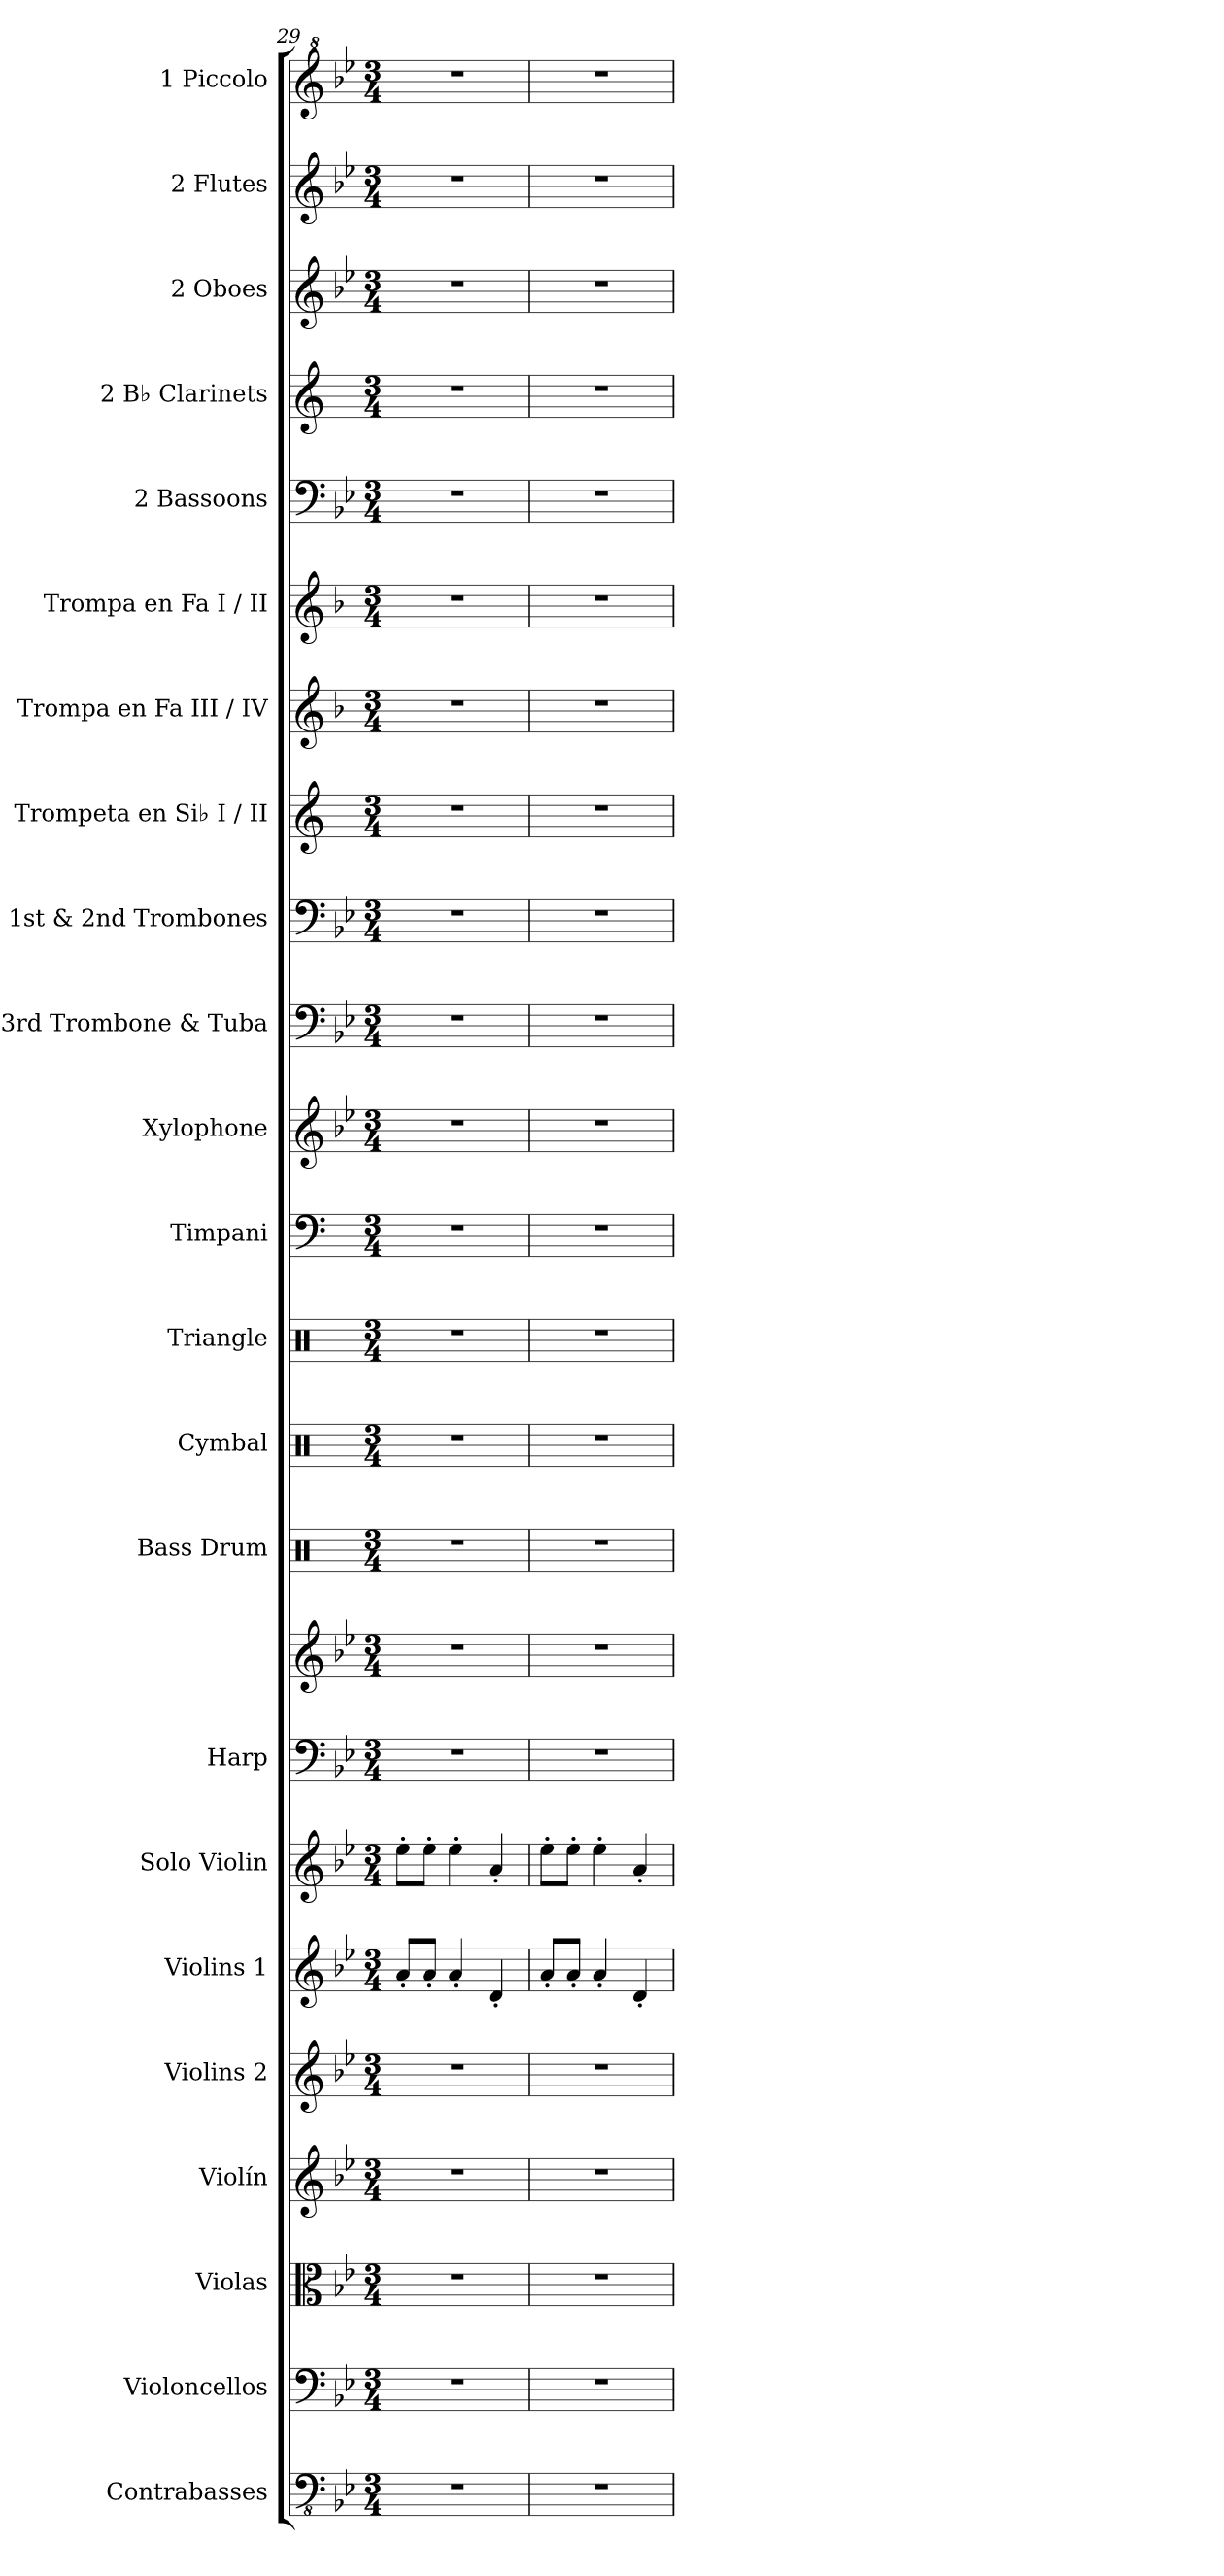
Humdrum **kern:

**kern	**kern	**kern	**kern	**kern	**kern	**kern	**kern	**kern	**kern	**kern	**kern	**kern	**kern	**kern	**kern	**kern	**kern	**kern	**kern	**kern	**kern	**kern	**kern
*part23	*part22	*part21	*part20	*part19	*part18	*part17	*part16	*part16	*part15	*part14	*part13	*part12	*part11	*part10	*part9	*part8	*part7	*part6	*part5	*part4	*part3	*part2	*part1
*staff24	*staff23	*staff22	*staff21	*staff20	*staff19	*staff18	*staff17	*staff16	*staff15	*staff14	*staff13	*staff12	*staff11	*staff10	*staff9	*staff8	*staff7	*staff6	*staff5	*staff4	*staff3	*staff2	*staff1
*I"Contrabasses	*I"Violoncellos	*I"Violas	*I"Violín	*I"Violins 2	*I"Violins 1	*I"Solo Violin	*I"Harp	*	*I"Bass Drum	*I"Cymbal	*I"Triangle	*I"Timpani	*I"Xylophone	*I"3rd Trombone     &amp; Tuba	*I"1st &amp; 2nd Trombones	*I"Trompeta en Si♭  I / II	*I"Trompa en Fa   III / IV	*I"Trompa en Fa I / II	*I"2 Bassoons	*I"2 B♭ Clarinets	*I"2 Oboes	*I"2 Flutes	*I"1 Piccolo
*I'Cbs.	*I'Vlcs.	*I'Vlas.	*I'Vln.	*I'Vlns. 2	*I'Vlns. 1	*I'S. Vln.	*I'Hrp.	*	*I'B. Dr.	*I'Cym.	*I'Trgl.	*I'Timp.	*I'Xyl.	*I'3rd Trb. &amp; Tba.	*I'1st &amp; 2nd    Trbs.	*I'Tpt. Si♭  I / II	*I'Trmp. Fa   III / IV	*I'Trmp. Fa I / II	*I'2 Bsns.	*I'2 B♭ Cls.	*I'2 Obs.	*I'2 Fls.	*I'1 Picc.
*clefFv4	*clefF4	*clefC3	*clefG2	*clefG2	*clefG2	*clefG2	*clefF4	*clefG2	*clefX	*clefX	*clefX	*clefF4	*clefG2	*clefF4	*clefF4	*clefG2	*clefG2	*clefG2	*clefF4	*clefG2	*clefG2	*clefG2	*clefG^2
*	*	*	*	*	*	*	*	*	*	*	*	*	*ITrd-7c-12	*	*	*ITrd1c2	*ITrd4c7	*ITrd4c7	*	*ITrd1c2	*	*	*ITrd-7c-12
*k[b-e-]	*k[b-e-]	*k[b-e-]	*k[b-e-]	*k[b-e-]	*k[b-e-]	*k[b-e-]	*k[b-e-]	*k[b-e-]	*k[]	*k[]	*k[]	*k[]	*k[b-e-]	*k[b-e-]	*k[b-e-]	*k[b-e-]	*k[b-e-]	*k[b-e-]	*k[b-e-]	*k[b-e-]	*k[b-e-]	*k[b-e-]	*k[b-e-]
*M3/4	*M3/4	*M3/4	*M3/4	*M3/4	*M3/4	*M3/4	*M3/4	*M3/4	*M3/4	*M3/4	*M3/4	*M3/4	*M3/4	*M3/4	*M3/4	*M3/4	*M3/4	*M3/4	*M3/4	*M3/4	*M3/4	*M3/4	*M3/4
=29	=29	=29	=29	=29	=29	=29	=29	=29	=29	=29	=29	=29	=29	=29	=29	=29	=29	=29	=29	=29	=29	=29	=29
2.r	2.r	2.r	2.r	2.r	8a'/L	8ee-'\L	2.r	2.r	2.r	2.r	2.r	2.r	2.r	2.r	2.r	2.r	2.r	2.r	2.r	2.r	2.r	2.r	2.r
.	.	.	.	.	8a'/J	8ee-'\J	.	.	.	.	.	.	.	.	.	.	.	.	.	.	.	.	.
.	.	.	.	.	4a'/	4ee-'\	.	.	.	.	.	.	.	.	.	.	.	.	.	.	.	.	.
.	.	.	.	.	4d'/	4a'/	.	.	.	.	.	.	.	.	.	.	.	.	.	.	.	.	.
=30	=30	=30	=30	=30	=30	=30	=30	=30	=30	=30	=30	=30	=30	=30	=30	=30	=30	=30	=30	=30	=30	=30	=30
2.r	2.r	2.r	2.r	2.r	8a'/L	8ee-'\L	2.r	2.r	2.r	2.r	2.r	2.r	2.r	2.r	2.r	2.r	2.r	2.r	2.r	2.r	2.r	2.r	2.r
.	.	.	.	.	8a'/J	8ee-'\J	.	.	.	.	.	.	.	.	.	.	.	.	.	.	.	.	.
.	.	.	.	.	4a'/	4ee-'\	.	.	.	.	.	.	.	.	.	.	.	.	.	.	.	.	.
.	.	.	.	.	4d'/	4a'/	.	.	.	.	.	.	.	.	.	.	.	.	.	.	.	.	.
=	=	=	=	=	=	=	=	=	=	=	=	=	=	=	=	=	=	=	=	=	=	=	=
*-	*-	*-	*-	*-	*-	*-	*-	*-	*-	*-	*-	*-	*-	*-	*-	*-	*-	*-	*-	*-	*-	*-	*-
